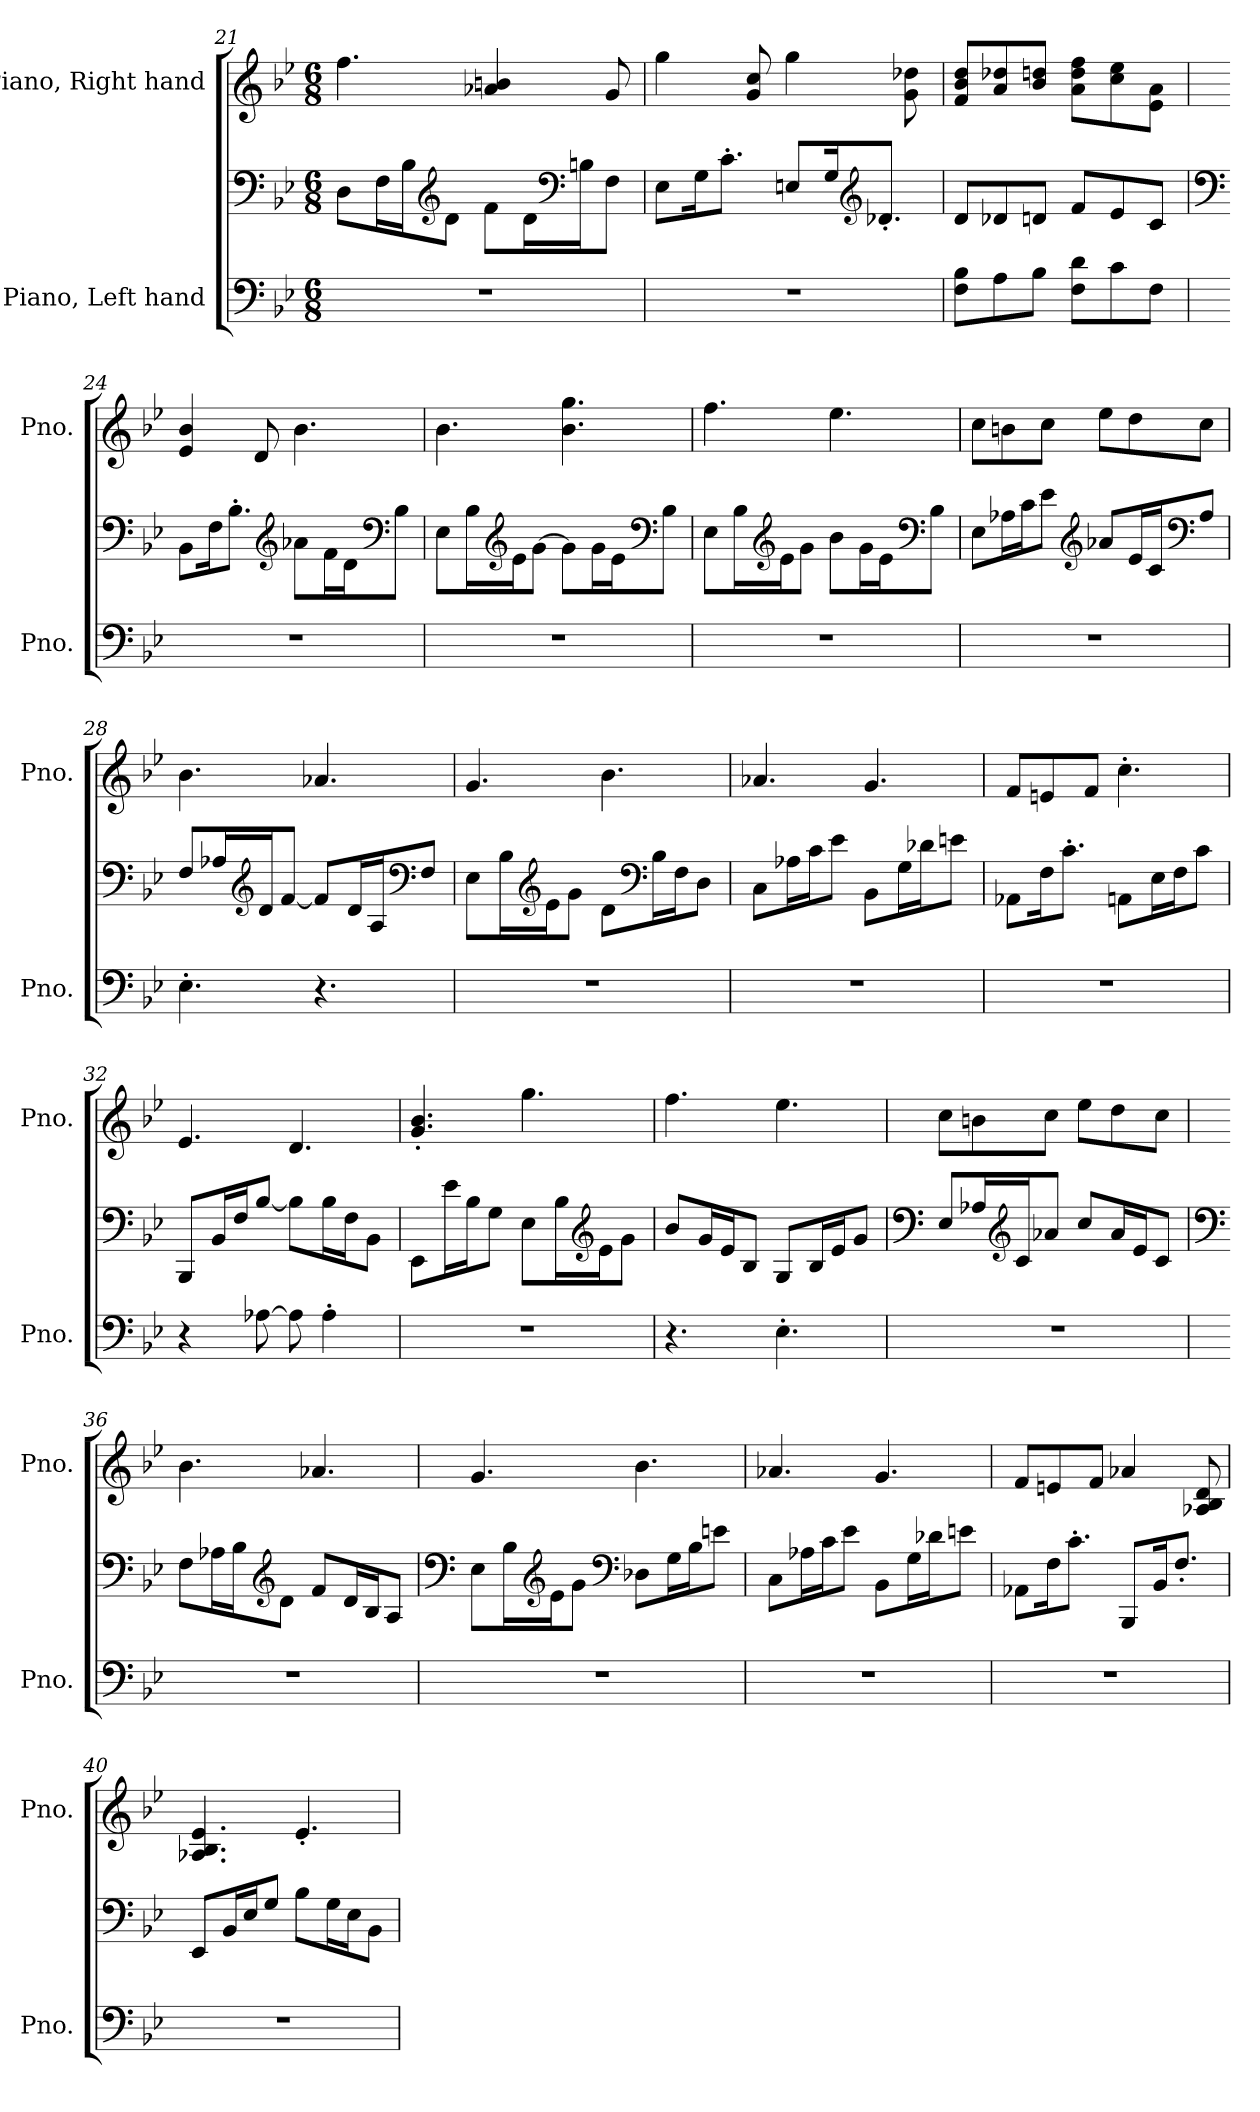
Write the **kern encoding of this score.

**kern	**kern	**kern
*part2	*part2	*part1
*staff3	*staff2	*staff1
*I"Piano, Left hand	*	*I"Piano, Right hand
*I'Pno.	*	*I'Pno.
*clefF4	*clefF4	*clefG2
*k[b-e-]	*k[b-e-]	*k[b-e-]
*M6/8	*M6/8	*M6/8
=21	=21	=21
2.r	8D\L	4.ff\
.	16F\L	.
.	16B-\J	.
*	*clefG2	*
.	8d\J	.
.	8f\L	4a-X/ 4bn/
.	16d\L	.
*	*clefF4	*
.	16Bn\J	.
.	8F\J	8g/
=22	=22	=22
2.r	8E-\L	4gg\
.	16G\K	.
.	8.c'\J	.
.	.	8g/ 8cc/
.	8En/L	4gg\
.	16G/K	.
*	*clefG2	*
.	8.d-X'/J	.
.	.	8g\ 8dd-X\
!!LO:LB:g=z
=23	=23	=23
8F\ 8B-\L	8d/L	8f/ 8b-/ 8dd/L
8A\	8d-X/	8a/ 8dd-X/
8B-\J	8dn/J	8b-/ 8ddn/J
8F\ 8d\L	8f/L	8a\ 8dd\ 8ff\L
8c\	8e-/	8cc\ 8ee-\
8F\J	8c/J	8e-\ 8a\J
=24	=24	=24
*	*clefF4	*
2.r	8BB-\L	4e-/ 4b-/
.	16F\K	.
.	8.B-'\J	.
.	.	8d/
*	*clefG2	*
.	8a-X\L	4.b-\
.	16f\L	.
.	16d\J	.
*	*clefF4	*
.	8B-\J	.
=25	=25	=25
2.r	8E-\L	4.b-\
.	16B-\L	.
*	*clefG2	*
.	16e-\J	.
.	[8g\J	.
.	8g\L]	4.b-\ 4.gg\
.	16g\L	.
.	16e-\J	.
*	*clefF4	*
.	8B-\J	.
!!LO:PB:g=z
=26	=26	=26
2.r	8E-\L	4.ff\
.	16B-\L	.
*	*clefG2	*
.	16e-\J	.
.	8g\J	.
.	8b-\L	4.ee-\
.	16g\L	.
.	16e-\J	.
*	*clefF4	*
.	8B-\J	.
=27	=27	=27
2.r	8E-\L	8cc\L
.	16A-X\L	8bn\
.	16c\J	.
.	8e-\J	8cc\J
*	*clefG2	*
.	8a-X/L	8ee-\L
.	16e-/L	8dd\
.	16c/J	.
*	*clefF4	*
.	8A-/J	8cc\J
=28	=28	=28
4.E-'\	8F/L	4.b-\
.	16A-X/L	.
*	*clefG2	*
.	16d/J	.
.	[8f/J	.
4.r	8f/L]	4.a-X/
.	16d/L	.
.	16A-/J	.
*	*clefF4	*
.	8F/J	.
!!LO:LB:g=z
=29	=29	=29
2.r	8E-\L	4.g/
.	16B-\L	.
*	*clefG2	*
.	16e-\J	.
.	8g\J	.
.	8d\L	4.b-\
*	*clefF4	*
.	16B-\L	.
.	16F\J	.
.	8D\J	.
=30	=30	=30
2.r	8C\L	4.a-X/
.	16A-X\L	.
.	16c\J	.
.	8e-\J	.
.	8BB-\L	4.g/
.	16G\L	.
.	16d-X\J	.
.	8en\J	.
=31	=31	=31
2.r	8AA-X\L	8f/L
.	16F\K	8en/
.	8.c'\J	.
.	.	8f/J
.	8AAn\L	4.cc'\
.	16E-\L	.
.	16F\J	.
.	8c\J	.
=32	=32	=32
4r	8BBB-/L	4.e-/
.	16BB-/L	.
.	16F/J	.
[8A-X\	[8B-/J	.
8A-\]	8B-\L]	4.d/
4A-'\	16B-\L	.
.	16F\J	.
.	8BB-\J	.
!!LO:LB:g=z
=33	=33	=33
2.r	8EE-\L	4.g/' 4.b-/'
.	16e-\L	.
.	16B-\J	.
.	8G\J	.
.	8E-\L	4.gg\
.	16B-\L	.
*	*clefG2	*
.	16e-\J	.
.	8g\J	.
=34	=34	=34
4.r	8b-/L	4.ff\
.	16g/L	.
.	16e-/J	.
.	8B-/J	.
4.E-'\	8G/L	4.ee-\
.	16B-/L	.
.	16e-/J	.
.	8g/J	.
=35	=35	=35
*	*clefF4	*
2.r	8E-/L	8cc\L
.	16A-X/L	8bn\
*	*clefG2	*
.	16c/J	.
.	8a-X/J	8cc\J
.	8cc/L	8ee-\L
.	16a-/L	8dd\
.	16e-/J	.
.	8c/J	8cc\J
!!LO:LB:g=z
=36	=36	=36
*	*clefF4	*
2.r	8F\L	4.b-\
.	16A-X\L	.
.	16B-\J	.
*	*clefG2	*
.	8d\J	.
.	8f/L	4.a-X/
.	16d/L	.
.	16B-/J	.
.	8A-/J	.
=37	=37	=37
*	*clefF4	*
2.r	8E-\L	4.g/
.	16B-\L	.
*	*clefG2	*
.	16e-\J	.
.	8g\J	.
*	*clefF4	*
.	8D-X\L	4.b-\
.	16G\L	.
.	16B-\J	.
.	8en\J	.
=38	=38	=38
2.r	8C\L	4.a-X/
.	16A-X\L	.
.	16c\J	.
.	8e-\J	.
.	8BB-\L	4.g/
.	16G\L	.
.	16d-X\J	.
.	8en\J	.
!!LO:PB:g=z
=39	=39	=39
2.r	8AA-X\L	8f/L
.	16F\K	8en/
.	8.c'\J	.
.	.	8f/J
.	8BBB-/L	4a-X/
.	16BB-/K	.
.	8.F'/J	.
.	.	8A-X/ 8B-/ 8d/
=40	=40	=40
2.r	8EE-/L	4.A-X/ 4.B-/ 4.e-/
.	16BB-/L	.
.	16E-/J	.
.	8G/J	.
.	8B-\L	4.e-'/
.	16G\L	.
.	16E-\J	.
.	8BB-\J	.
=	=	=
*-	*-	*-
